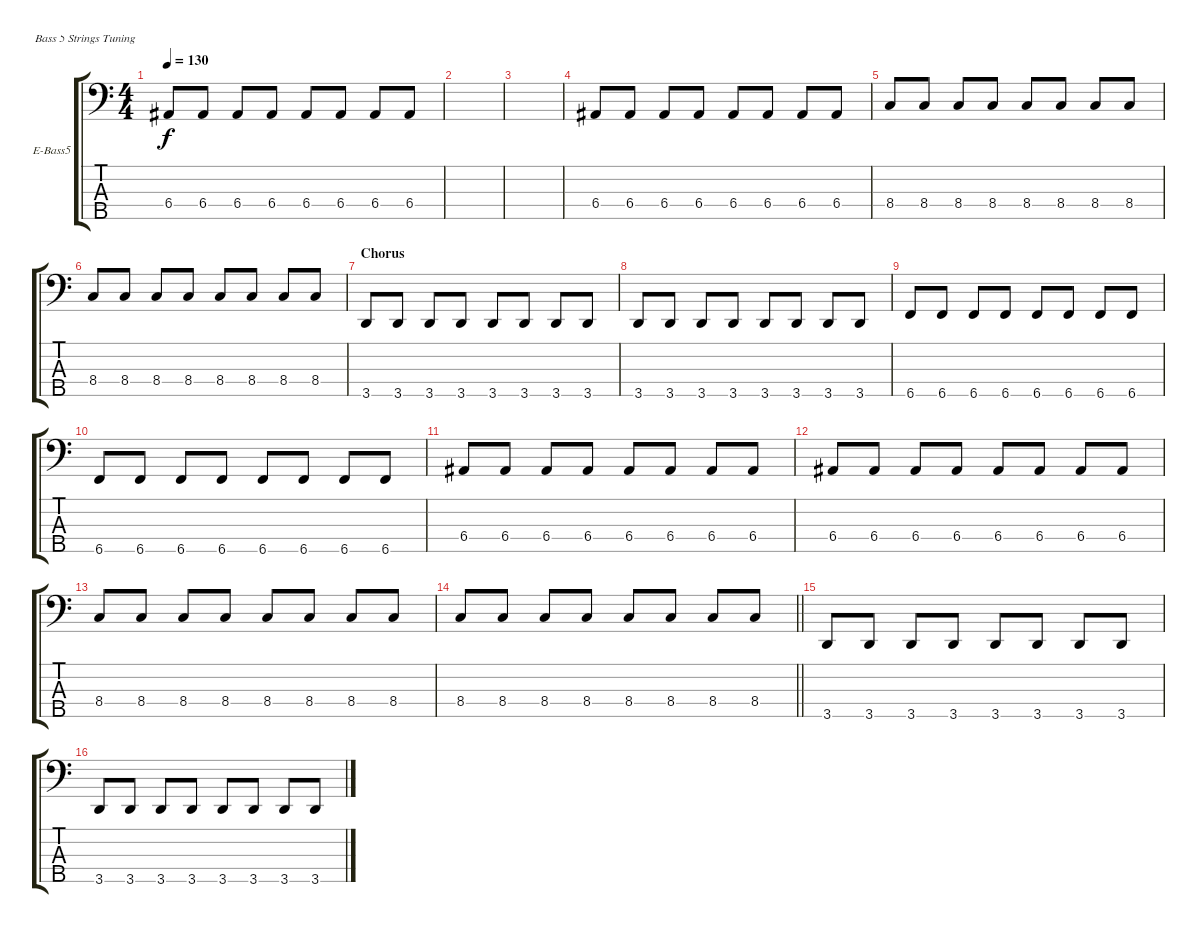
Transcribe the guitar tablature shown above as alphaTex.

\bracketExtendMode groupsimilarinstruments
\firstSystemTrackNameOrientation horizontal
\otherSystemsTrackNameOrientation horizontal
\track ("Bass" "E-Bass5") {instrument electricbassfinger}
\staff {score tabs}
\tuning (G2 D2 A1 E1 B0)
\ts (4 4)
\tempo 130
\clef f4
\ks c
6.4.8{dy f} 6.4.8 6.4.8 6.4.8 6.4.8 6.4.8 6.4.8 6.4.8 |
|
|
6.4.8 6.4.8 6.4.8 6.4.8 6.4.8 6.4.8 6.4.8 6.4.8 |
8.4.8 8.4.8 8.4.8 8.4.8 8.4.8 8.4.8 8.4.8 8.4.8 |
8.4.8 8.4.8 8.4.8 8.4.8 8.4.8 8.4.8 8.4.8 8.4.8 |
\section ("" "Chorus")
3.5.8 3.5.8 3.5.8 3.5.8 3.5.8 3.5.8 3.5.8 3.5.8 |
3.5.8 3.5.8 3.5.8 3.5.8 3.5.8 3.5.8 3.5.8 3.5.8 |
6.5.8 6.5.8 6.5.8 6.5.8 6.5.8 6.5.8 6.5.8 6.5.8 |
6.5.8 6.5.8 6.5.8 6.5.8 6.5.8 6.5.8 6.5.8 6.5.8 |
6.4.8 6.4.8 6.4.8 6.4.8 6.4.8 6.4.8 6.4.8 6.4.8 |
6.4.8 6.4.8 6.4.8 6.4.8 6.4.8 6.4.8 6.4.8 6.4.8 |
8.4.8 8.4.8 8.4.8 8.4.8 8.4.8 8.4.8 8.4.8 8.4.8 |
\barLineRight lightlight
8.4.8 8.4.8 8.4.8 8.4.8 8.4.8 8.4.8 8.4.8 8.4.8 |
3.5.8 3.5.8 3.5.8 3.5.8 3.5.8 3.5.8 3.5.8 3.5.8 |
3.5.8 3.5.8 3.5.8 3.5.8 3.5.8 3.5.8 3.5.8 3.5.8
